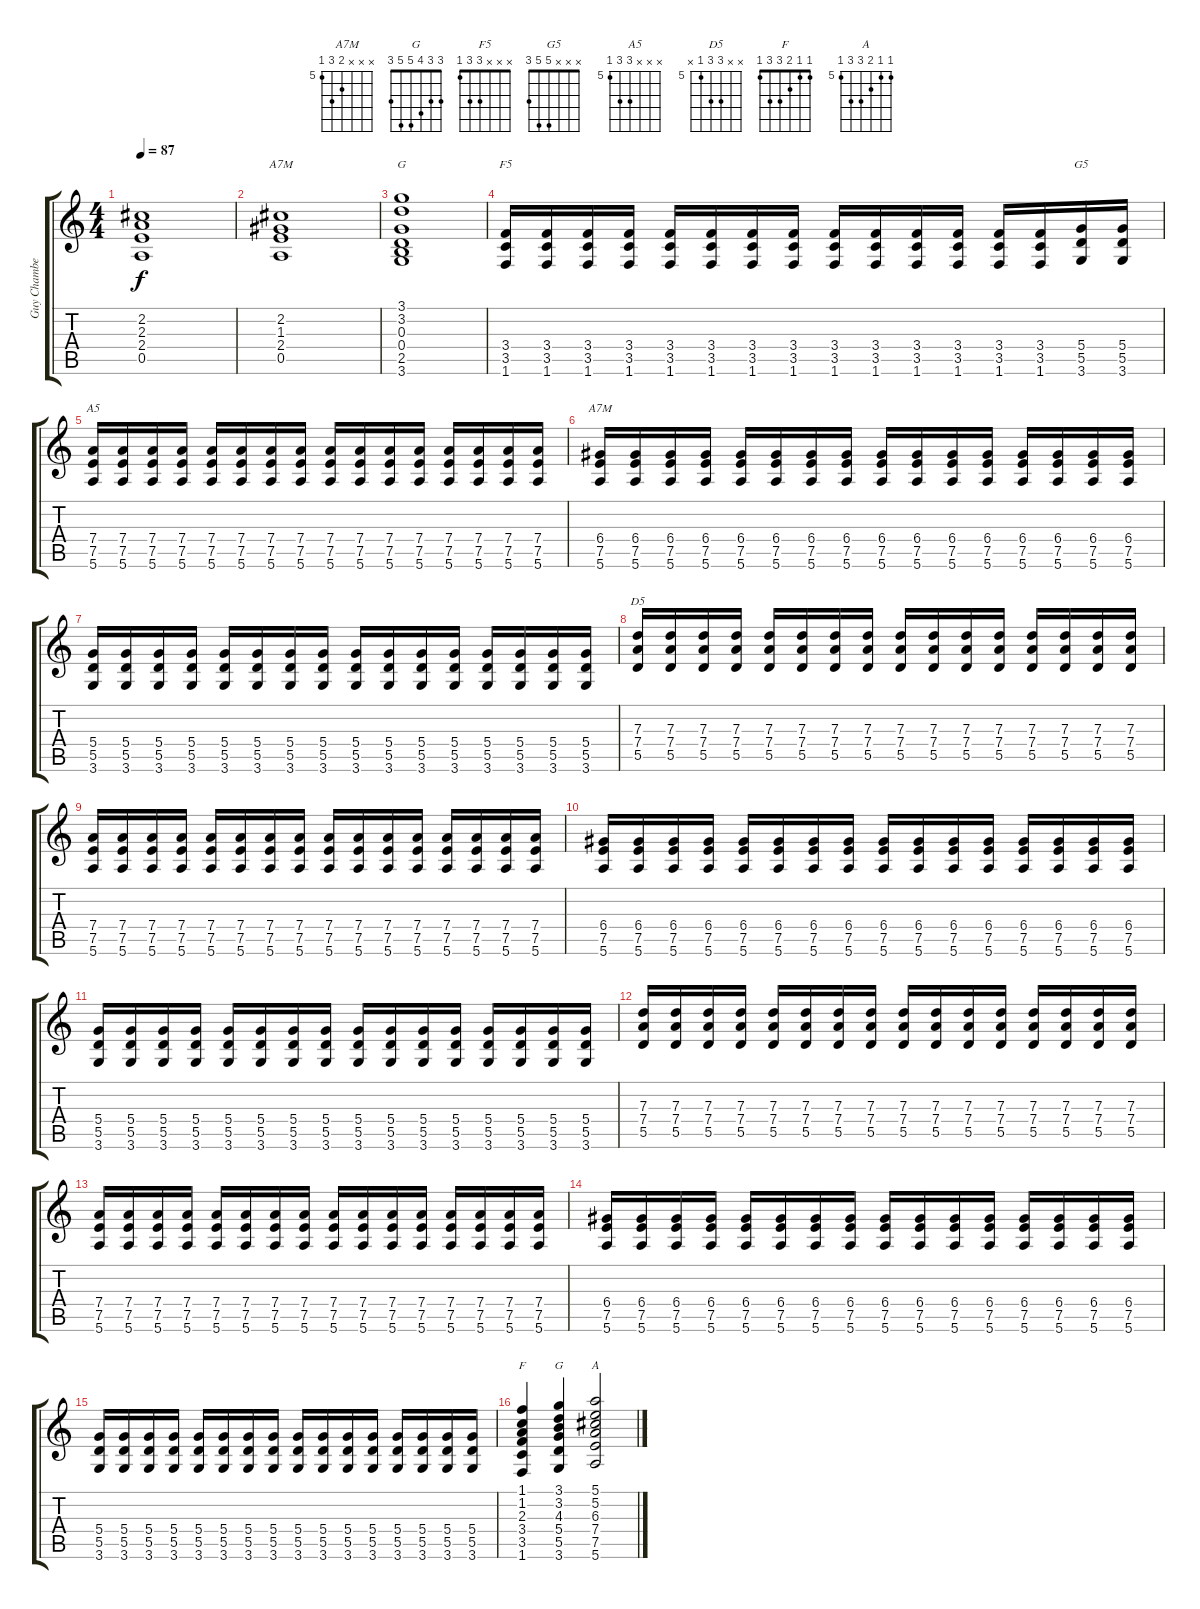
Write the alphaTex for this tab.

\track ("Guy Chambers" "Guy Chambe") {instrument overdrivenguitar}
\staff {score tabs}
\tuning (E4 B3 G3 D3 A2 E2) {hide}
\chord ("A7M" x 2 1 2 0 x)
\chord ("G" 3 3 0 0 2 3)
\chord ("F5" x x x 3 3 1)
\chord ("G5" x x x 5 5 3)
\chord ("A5" x x x 7 7 5) {firstfret 5}
\chord ("A7M" x x x 6 7 5) {firstfret 5}
\chord ("D5" x x 7 7 5 x) {firstfret 5}
\chord ("F" 1 1 2 3 3 1)
\chord ("G" 3 3 4 5 5 3)
\chord ("A" 5 5 6 7 7 5) {firstfret 5}
\ts (4 4)
\tempo 87
\clef g2
\ks c
(2.2{t} 2.3{t} 2.4{t} 0.5{t}).1{dy f} |
(2.2 1.3 2.4 0.5).1{ch "A7M"} |
(3.1 3.2 0.3 0.4 2.5 3.6).1{ch "G"} |
(3.4 3.5 1.6).16{ch "F5"} (3.4 3.5 1.6).16 (3.4 3.5 1.6).16 (3.4 3.5 1.6).16 (3.4 3.5 1.6).16 (3.4 3.5 1.6).16 (3.4 3.5 1.6).16 (3.4 3.5 1.6).16 (3.4 3.5 1.6).16 (3.4 3.5 1.6).16 (3.4 3.5 1.6).16 (3.4 3.5 1.6).16 (3.4 3.5 1.6).16 (3.4 3.5 1.6).16 (5.4 5.5 3.6).16{ch "G5"} (5.4 5.5 3.6).16 |
(7.4 7.5 5.6).16{ch "A5"} (7.4 7.5 5.6).16 (7.4 7.5 5.6).16 (7.4 7.5 5.6).16 (7.4 7.5 5.6).16 (7.4 7.5 5.6).16 (7.4 7.5 5.6).16 (7.4 7.5 5.6).16 (7.4 7.5 5.6).16 (7.4 7.5 5.6).16 (7.4 7.5 5.6).16 (7.4 7.5 5.6).16 (7.4 7.5 5.6).16 (7.4 7.5 5.6).16 (7.4 7.5 5.6).16 (7.4 7.5 5.6).16 |
(6.4 7.5 5.6).16{ch "A7M"} (6.4 7.5 5.6).16 (6.4 7.5 5.6).16 (6.4 7.5 5.6).16 (6.4 7.5 5.6).16 (6.4 7.5 5.6).16 (6.4 7.5 5.6).16 (6.4 7.5 5.6).16 (6.4 7.5 5.6).16 (6.4 7.5 5.6).16 (6.4 7.5 5.6).16 (6.4 7.5 5.6).16 (6.4 7.5 5.6).16 (6.4 7.5 5.6).16 (6.4 7.5 5.6).16 (6.4 7.5 5.6).16 |
(5.4 5.5 3.6).16 (5.4 5.5 3.6).16 (5.4 5.5 3.6).16 (5.4 5.5 3.6).16 (5.4 5.5 3.6).16 (5.4 5.5 3.6).16 (5.4 5.5 3.6).16 (5.4 5.5 3.6).16 (5.4 5.5 3.6).16 (5.4 5.5 3.6).16 (5.4 5.5 3.6).16 (5.4 5.5 3.6).16 (5.4 5.5 3.6).16 (5.4 5.5 3.6).16 (5.4 5.5 3.6).16 (5.4 5.5 3.6).16 |
(7.3 7.4 5.5).16{ch "D5"} (7.3 7.4 5.5).16 (7.3 7.4 5.5).16 (7.3 7.4 5.5).16 (7.3 7.4 5.5).16 (7.3 7.4 5.5).16 (7.3 7.4 5.5).16 (7.3 7.4 5.5).16 (7.3 7.4 5.5).16 (7.3 7.4 5.5).16 (7.3 7.4 5.5).16 (7.3 7.4 5.5).16 (7.3 7.4 5.5).16 (7.3 7.4 5.5).16 (7.3 7.4 5.5).16 (7.3 7.4 5.5).16 |
(7.4 7.5 5.6).16 (7.4 7.5 5.6).16 (7.4 7.5 5.6).16 (7.4 7.5 5.6).16 (7.4 7.5 5.6).16 (7.4 7.5 5.6).16 (7.4 7.5 5.6).16 (7.4 7.5 5.6).16 (7.4 7.5 5.6).16 (7.4 7.5 5.6).16 (7.4 7.5 5.6).16 (7.4 7.5 5.6).16 (7.4 7.5 5.6).16 (7.4 7.5 5.6).16 (7.4 7.5 5.6).16 (7.4 7.5 5.6).16 |
(6.4 7.5 5.6).16 (6.4 7.5 5.6).16 (6.4 7.5 5.6).16 (6.4 7.5 5.6).16 (6.4 7.5 5.6).16 (6.4 7.5 5.6).16 (6.4 7.5 5.6).16 (6.4 7.5 5.6).16 (6.4 7.5 5.6).16 (6.4 7.5 5.6).16 (6.4 7.5 5.6).16 (6.4 7.5 5.6).16 (6.4 7.5 5.6).16 (6.4 7.5 5.6).16 (6.4 7.5 5.6).16 (6.4 7.5 5.6).16 |
(5.4 5.5 3.6).16 (5.4 5.5 3.6).16 (5.4 5.5 3.6).16 (5.4 5.5 3.6).16 (5.4 5.5 3.6).16 (5.4 5.5 3.6).16 (5.4 5.5 3.6).16 (5.4 5.5 3.6).16 (5.4 5.5 3.6).16 (5.4 5.5 3.6).16 (5.4 5.5 3.6).16 (5.4 5.5 3.6).16 (5.4 5.5 3.6).16 (5.4 5.5 3.6).16 (5.4 5.5 3.6).16 (5.4 5.5 3.6).16 |
(7.3 7.4 5.5).16 (7.3 7.4 5.5).16 (7.3 7.4 5.5).16 (7.3 7.4 5.5).16 (7.3 7.4 5.5).16 (7.3 7.4 5.5).16 (7.3 7.4 5.5).16 (7.3 7.4 5.5).16 (7.3 7.4 5.5).16 (7.3 7.4 5.5).16 (7.3 7.4 5.5).16 (7.3 7.4 5.5).16 (7.3 7.4 5.5).16 (7.3 7.4 5.5).16 (7.3 7.4 5.5).16 (7.3 7.4 5.5).16 |
(7.4 7.5 5.6).16 (7.4 7.5 5.6).16 (7.4 7.5 5.6).16 (7.4 7.5 5.6).16 (7.4 7.5 5.6).16 (7.4 7.5 5.6).16 (7.4 7.5 5.6).16 (7.4 7.5 5.6).16 (7.4 7.5 5.6).16 (7.4 7.5 5.6).16 (7.4 7.5 5.6).16 (7.4 7.5 5.6).16 (7.4 7.5 5.6).16 (7.4 7.5 5.6).16 (7.4 7.5 5.6).16 (7.4 7.5 5.6).16 |
(6.4 7.5 5.6).16 (6.4 7.5 5.6).16 (6.4 7.5 5.6).16 (6.4 7.5 5.6).16 (6.4 7.5 5.6).16 (6.4 7.5 5.6).16 (6.4 7.5 5.6).16 (6.4 7.5 5.6).16 (6.4 7.5 5.6).16 (6.4 7.5 5.6).16 (6.4 7.5 5.6).16 (6.4 7.5 5.6).16 (6.4 7.5 5.6).16 (6.4 7.5 5.6).16 (6.4 7.5 5.6).16 (6.4 7.5 5.6).16 |
(5.4 5.5 3.6).16 (5.4 5.5 3.6).16 (5.4 5.5 3.6).16 (5.4 5.5 3.6).16 (5.4 5.5 3.6).16 (5.4 5.5 3.6).16 (5.4 5.5 3.6).16 (5.4 5.5 3.6).16 (5.4 5.5 3.6).16 (5.4 5.5 3.6).16 (5.4 5.5 3.6).16 (5.4 5.5 3.6).16 (5.4 5.5 3.6).16 (5.4 5.5 3.6).16 (5.4 5.5 3.6).16 (5.4 5.5 3.6).16 |
(1.1 1.2 2.3 3.4 3.5 1.6).4{ch "F"} (3.1 3.2 4.3 5.4 5.5 3.6).4{ch "G"} (5.1 5.2 6.3 7.4 7.5 5.6).2{ch "A"}
